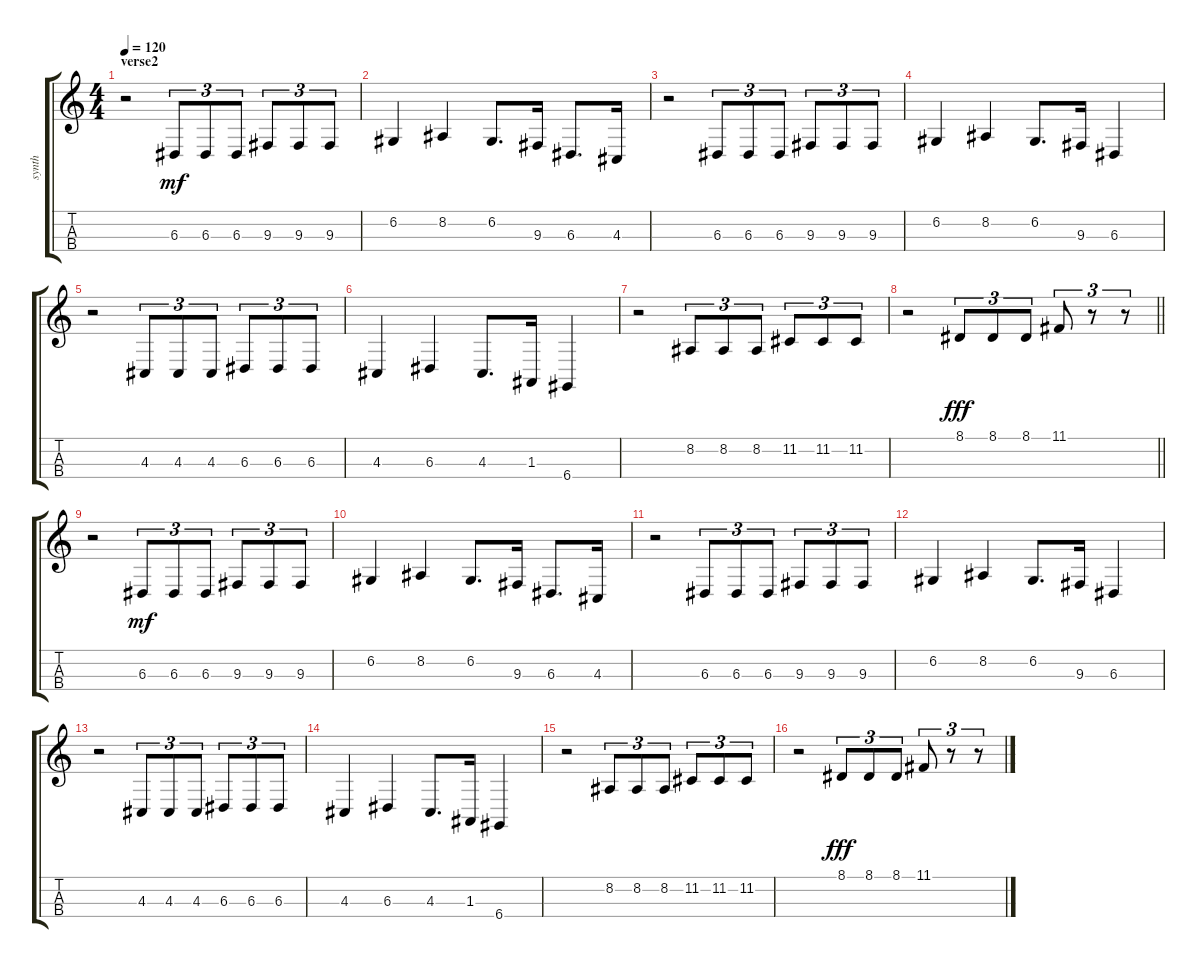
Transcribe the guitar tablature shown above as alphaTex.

\track ("synth" "synth") {instrument pizzicatostrings}
\staff {score tabs}
\tuning (G3 D3 A2 D2) {hide}
\ts (4 4)
\section ("" "verse2")
\tempo 120
\clef g2
\ks c
r.2{dy fff} 6.3.8{tu (3 2) dy mf} 6.3.8{tu (3 2)} 6.3.8{tu (3 2)} 9.3.8{tu (3 2)} 9.3.8{tu (3 2)} 9.3.8{tu (3 2)} |
6.2.4 8.2.4 6.2.8{d} 9.3.16 6.3.8{d} 4.3.16 |
r.2 6.3.8{tu (3 2)} 6.3.8{tu (3 2)} 6.3.8{tu (3 2)} 9.3.8{tu (3 2)} 9.3.8{tu (3 2)} 9.3.8{tu (3 2)} |
6.2.4 8.2.4 6.2.8{d} 9.3.16 6.3.4 |
r.2 4.3.8{tu (3 2)} 4.3.8{tu (3 2)} 4.3.8{tu (3 2)} 6.3.8{tu (3 2)} 6.3.8{tu (3 2)} 6.3.8{tu (3 2)} |
4.3.4 6.3.4 4.3.8{d} 1.3.16 6.4.4 |
r.2 8.2.8{tu (3 2)} 8.2.8{tu (3 2)} 8.2.8{tu (3 2)} 11.2.8{tu (3 2)} 11.2.8{tu (3 2)} 11.2.8{tu (3 2)} |
\barLineRight lightlight
r.2 8.1.8{tu (3 2) dy fff} 8.1.8{tu (3 2)} 8.1.8{tu (3 2)} 11.1.8{tu (3 2)} r.8{tu (3 2)} r.8{tu (3 2)} |
r.2 6.3.8{tu (3 2) dy mf} 6.3.8{tu (3 2)} 6.3.8{tu (3 2)} 9.3.8{tu (3 2)} 9.3.8{tu (3 2)} 9.3.8{tu (3 2)} |
6.2.4 8.2.4 6.2.8{d} 9.3.16 6.3.8{d} 4.3.16 |
r.2 6.3.8{tu (3 2)} 6.3.8{tu (3 2)} 6.3.8{tu (3 2)} 9.3.8{tu (3 2)} 9.3.8{tu (3 2)} 9.3.8{tu (3 2)} |
6.2.4 8.2.4 6.2.8{d} 9.3.16 6.3.4 |
r.2 4.3.8{tu (3 2)} 4.3.8{tu (3 2)} 4.3.8{tu (3 2)} 6.3.8{tu (3 2)} 6.3.8{tu (3 2)} 6.3.8{tu (3 2)} |
4.3.4 6.3.4 4.3.8{d} 1.3.16 6.4.4 |
r.2 8.2.8{tu (3 2)} 8.2.8{tu (3 2)} 8.2.8{tu (3 2)} 11.2.8{tu (3 2)} 11.2.8{tu (3 2)} 11.2.8{tu (3 2)} |
r.2 8.1.8{tu (3 2) dy fff} 8.1.8{tu (3 2)} 8.1.8{tu (3 2)} 11.1.8{tu (3 2)} r.8{tu (3 2)} r.8{tu (3 2)}
